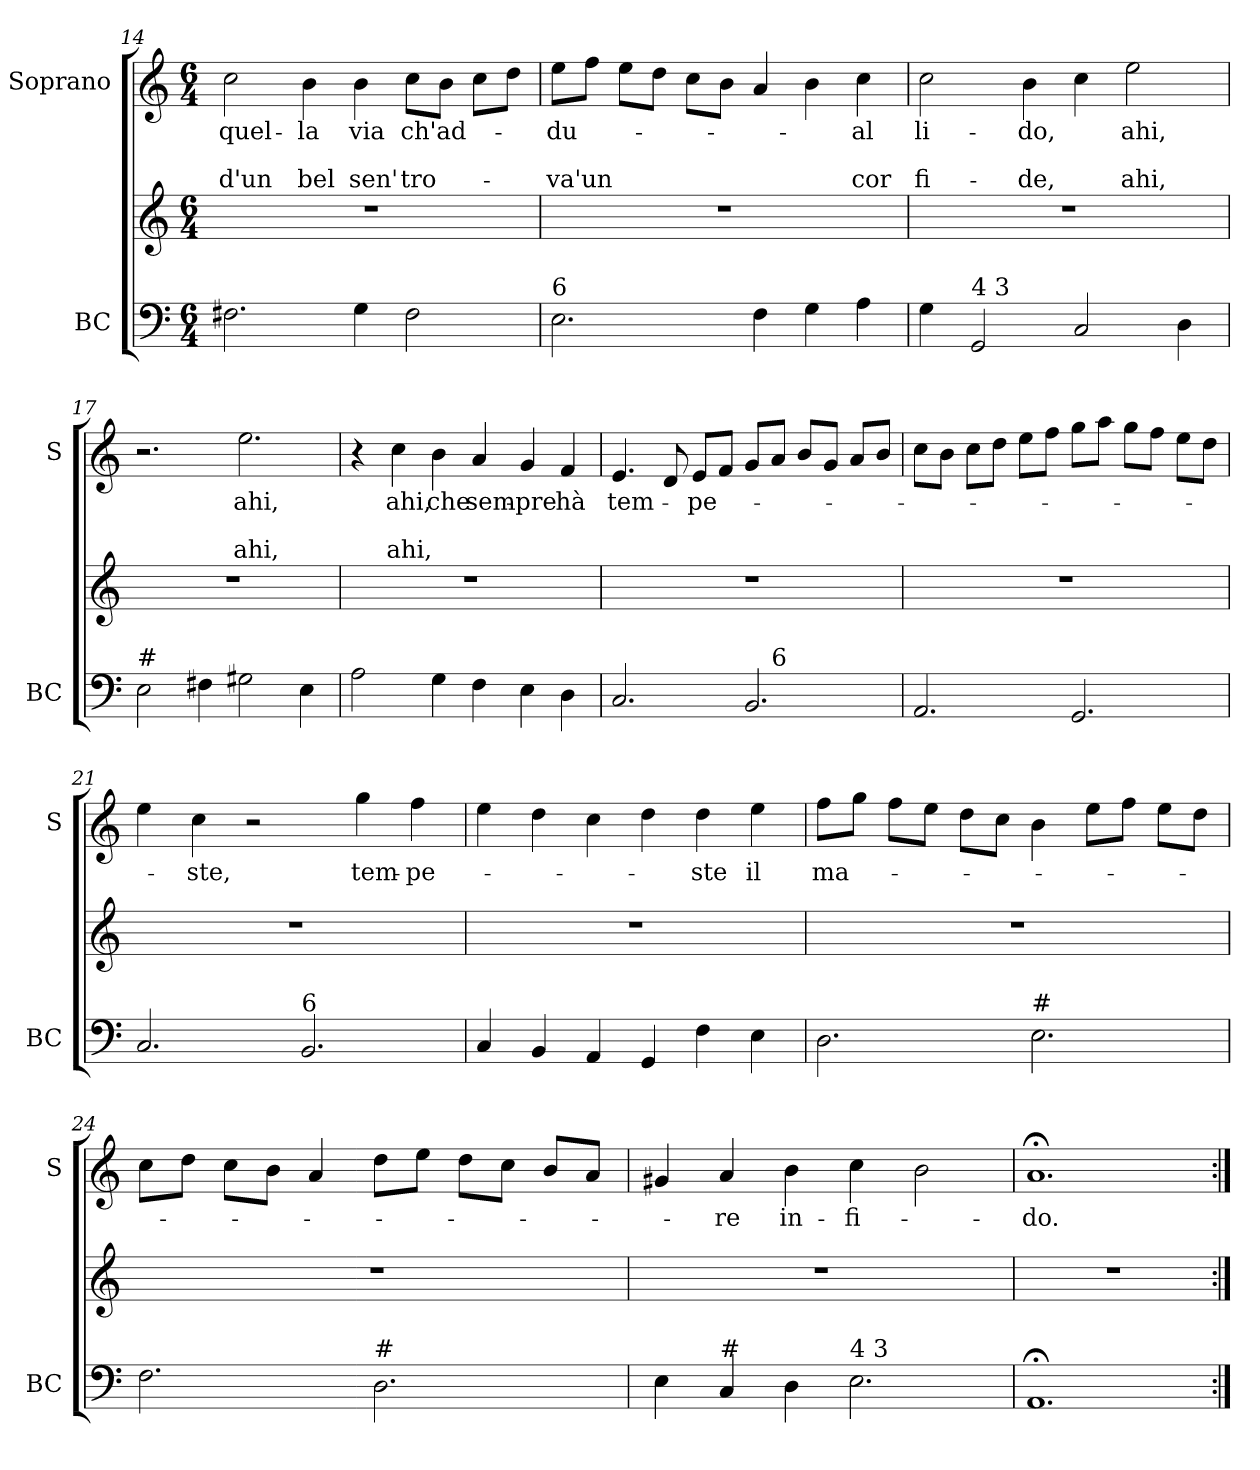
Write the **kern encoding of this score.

**kern	**kern	**kern	**text	**text	**text
*part2	*part2	*part1	*part1	*part1	*part1
*staff3	*staff2	*staff1	*staff1	*staff1	*staff1
*I"BC	*	*I"Soprano	*	*	*
*I'BC	*	*I'S	*	*	*
*clefF4	*clefG2	*clefG2	*	*	*
*k[]	*k[]	*k[]	*	*	*
*C:	*C:	*C:	*	*	*
*M6/4	*M6/4	*M6/4	*	*	*
=14	=14	=14	=14	=14	=14
!	!	!	!LO:LY:b	!	!LO:LY:b
2.F#X\	1.r	2cc\	quel-	.	d'un
!	!	!	!LO:LY:b	!	!LO:LY:b
.	.	4b\	-la	.	bel
!	!	!	!LO:LY:b	!	!LO:LY:b
4G\	.	4b\	via	.	sen'
!	!	!	!LO:LY:b	!	!LO:LY:b
2F#\	.	8cc\L	ch'ad-	.	tro-
.	.	8b\J	.	.	.
.	.	8cc\L	.	.	.
.	.	8dd\J	.	.	.
!!LO:LB:g=z
=15	=15	=15	=15	=15	=15
!LO:TX:a:t=6	!	!	!	!	!
!	!	!	!LO:LY:b	!	!LO:LY:b
2.E\	1.r	8ee\L	-du-	.	-va'un
.	.	8ff\J	.	.	.
.	.	8ee\L	.	.	.
.	.	8dd\J	.	.	.
.	.	8cc\L	.	.	.
.	.	8b\J	.	.	.
4F\	.	4a/	.	.	.
4G\	.	4b\	.	.	.
!	!	!	!LO:LY:b	!	!LO:LY:b
4A\	.	4cc\	al	.	cor
=16	=16	=16	=16	=16	=16
!	!	!	!LO:LY:b	!	!LO:LY:b
4G\	1.r	2cc\	li-	.	fi-
!LO:TX:a:t=4  3	!	!	!	!	!
2GG/	.	.	.	.	.
!	!	!	!LO:LY:b	!	!LO:LY:b
.	.	4b\	-do,	.	-de,
2C/	.	4cc\	.	.	.
!	!	!	!LO:LY:b	!	!LO:LY:b
.	.	2ee\	ahi,	.	ahi,
4D\	.	.	.	.	.
=17	=17	=17	=17	=17	=17
!LO:TX:a:t=#	!	!	!	!	!
2E\	1.r	2.r	.	.	.
4F#X\	.	.	.	.	.
!	!	!	!LO:LY:b	!	!LO:LY:b
2G#X\	.	2.ee\	ahi,	.	ahi,
4E\	.	.	.	.	.
=18	=18	=18	=18	=18	=18
2A\	1.r	4r	.	.	.
!	!	!	!LO:LY:b	!	!LO:LY:b
.	.	4cc\	ahi,	.	ahi,
!	!	!	!LO:LY:b	!	!
4G\	.	4b\	che	.	.
!	!	!	!LO:LY:b	!	!
4F\	.	4a/	sem-	.	.
!	!	!	!LO:LY:b	!	!
4E\	.	4g/	-pre	.	.
!	!	!	!LO:LY:b	!	!
4D\	.	4f/	hà	.	.
!!LO:LB:g=z
=19	=19	=19	=19	=19	=19
!	!	!	!LO:LY:b	!	!
*^	*	*	*	*	*
2.C/	2..ryy	1.r	4.e/	tem-	.	.
.	.	.	8d/	.	.	.
!	!	!	!	!LO:LY:b	!	!
.	.	.	8e/L	-pe-	.	.
.	.	.	8f/J	.	.	.
2.BB/	.	.	8g/L	.	.	.
!	!LO:TX:a:t=6	!	!	!	!	!
.	2ryy	.	8a/J	.	.	.
.	.	.	8b/L	.	.	.
.	.	.	8g/J	.	.	.
.	.	.	8a/L	.	.	.
.	8ryy	.	8b/J	.	.	.
*v	*v	*	*	*	*	*
=20	=20	=20	=20	=20	=20
2.AA/	1.r	8cc\L	.	.	.
.	.	8b\J	.	.	.
.	.	8cc\L	.	.	.
.	.	8dd\J	.	.	.
.	.	8ee\L	.	.	.
.	.	8ff\J	.	.	.
2.GG/	.	8gg\L	.	.	.
.	.	8aa\J	.	.	.
.	.	8gg\L	.	.	.
.	.	8ff\J	.	.	.
.	.	8ee\L	.	.	.
.	.	8dd\J	.	.	.
=21	=21	=21	=21	=21	=21
2.C/	1.r	4ee\	.	.	.
!	!	!	!LO:LY:b	!	!
.	.	4cc\	-ste,	.	.
.	.	2r	.	.	.
!LO:TX:a:t=6	!	!	!	!	!
2.BB/	.	.	.	.	.
!	!	!	!LO:LY:b	!	!
.	.	4gg\	tem-	.	.
!	!	!	!LO:LY:b	!	!
.	.	4ff\	-pe-	.	.
=22	=22	=22	=22	=22	=22
4C/	1.r	4ee\	.	.	.
4BB/	.	4dd\	.	.	.
4AA/	.	4cc\	.	.	.
4GG/	.	4dd\	.	.	.
!	!	!	!LO:LY:b	!	!
4F\	.	4dd\	-ste	.	.
!	!	!	!LO:LY:b	!	!
4E\	.	4ee\	il	.	.
!!LO:LB:g=z
=23	=23	=23	=23	=23	=23
!	!	!	!LO:LY:b	!	!
2.D\	1.r	8ff\L	ma-	.	.
.	.	8gg\J	.	.	.
.	.	8ff\L	.	.	.
.	.	8ee\J	.	.	.
.	.	8dd\L	.	.	.
.	.	8cc\J	.	.	.
!LO:TX:a:t=#	!	!	!	!	!
2.E\	.	4b\	.	.	.
.	.	8ee\L	.	.	.
.	.	8ff\J	.	.	.
.	.	8ee\L	.	.	.
.	.	8dd\J	.	.	.
=24	=24	=24	=24	=24	=24
2.F\	1.r	8cc\L	.	.	.
.	.	8dd\J	.	.	.
.	.	8cc\L	.	.	.
.	.	8b\J	.	.	.
.	.	4a/	.	.	.
!LO:TX:a:t=#	!	!	!	!	!
2.D\	.	8dd\L	.	.	.
.	.	8ee\J	.	.	.
.	.	8dd\L	.	.	.
.	.	8cc\J	.	.	.
.	.	8b/L	.	.	.
.	.	8a/J	.	.	.
=25	=25	=25	=25	=25	=25
4E\	1.r	4g#X/	.	.	.
!LO:TX:a:t=#	!	!	!	!	!
!	!	!	!LO:LY:b	!	!
4C/	.	4a/	-re	.	.
!	!	!	!LO:LY:b	!	!
4D\	.	4b\	in-	.	.
!LO:TX:a:t=4    3	!	!	!	!	!
!	!	!	!LO:LY:b	!	!
2.E\	.	4cc\	-fi-	.	.
.	.	2b\	.	.	.
=26	=26	=26	=26	=26	=26
!	!	!	!LO:LY:b	!	!
1.AA;<	1.r	1.a;<	-do.	.	.
=:|!	=:|!	=:|!	=:|!	=:|!	=:|!
*-	*-	*-	*-	*-	*-
